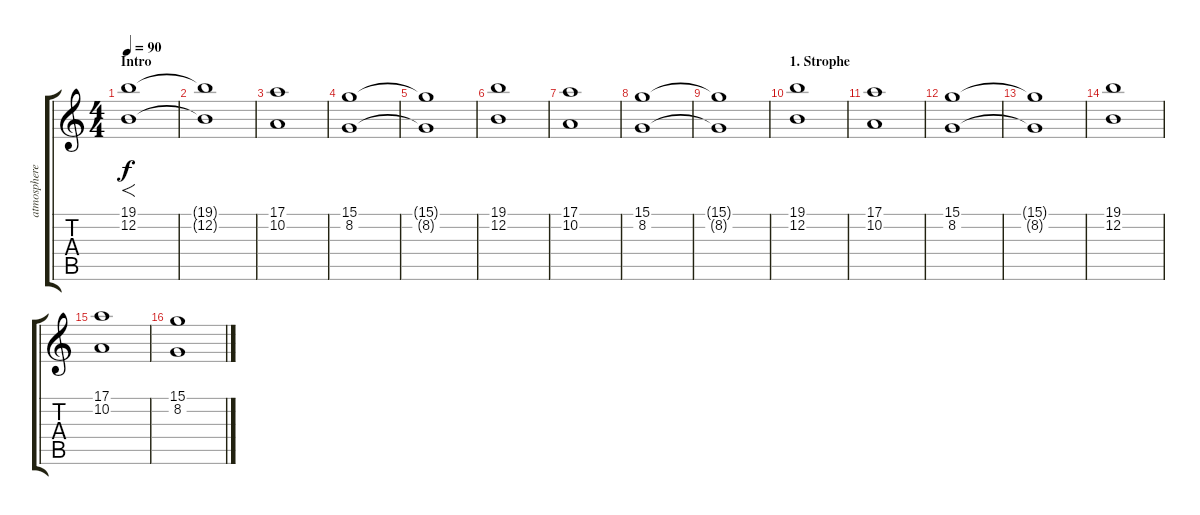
\track ("atmosphere" "atmosphere") {instrument pad2warm}
\staff {score tabs}
\tuning (E4 B3 G3 D3 A2 E2) {hide}
\ts (4 4)
\section ("" "Intro")
\tempo 90
\clef g2
\ks c
(19.1 12.2).1{f dy f instrument pad2warm} |
(19.1{t} 12.2{t}).1 |
(17.1 10.2).1 |
(15.1 8.2).1 |
(15.1{t} 8.2{t}).1 |
(19.1 12.2).1 |
(17.1 10.2).1 |
(15.1 8.2).1 |
(15.1{t} 8.2{t}).1 |
\section ("" "1. Strophe")
(19.1 12.2).1 |
(17.1 10.2).1 |
(15.1 8.2).1 |
(15.1{t} 8.2{t}).1 |
(19.1 12.2).1 |
(17.1 10.2).1 |
(15.1 8.2).1
